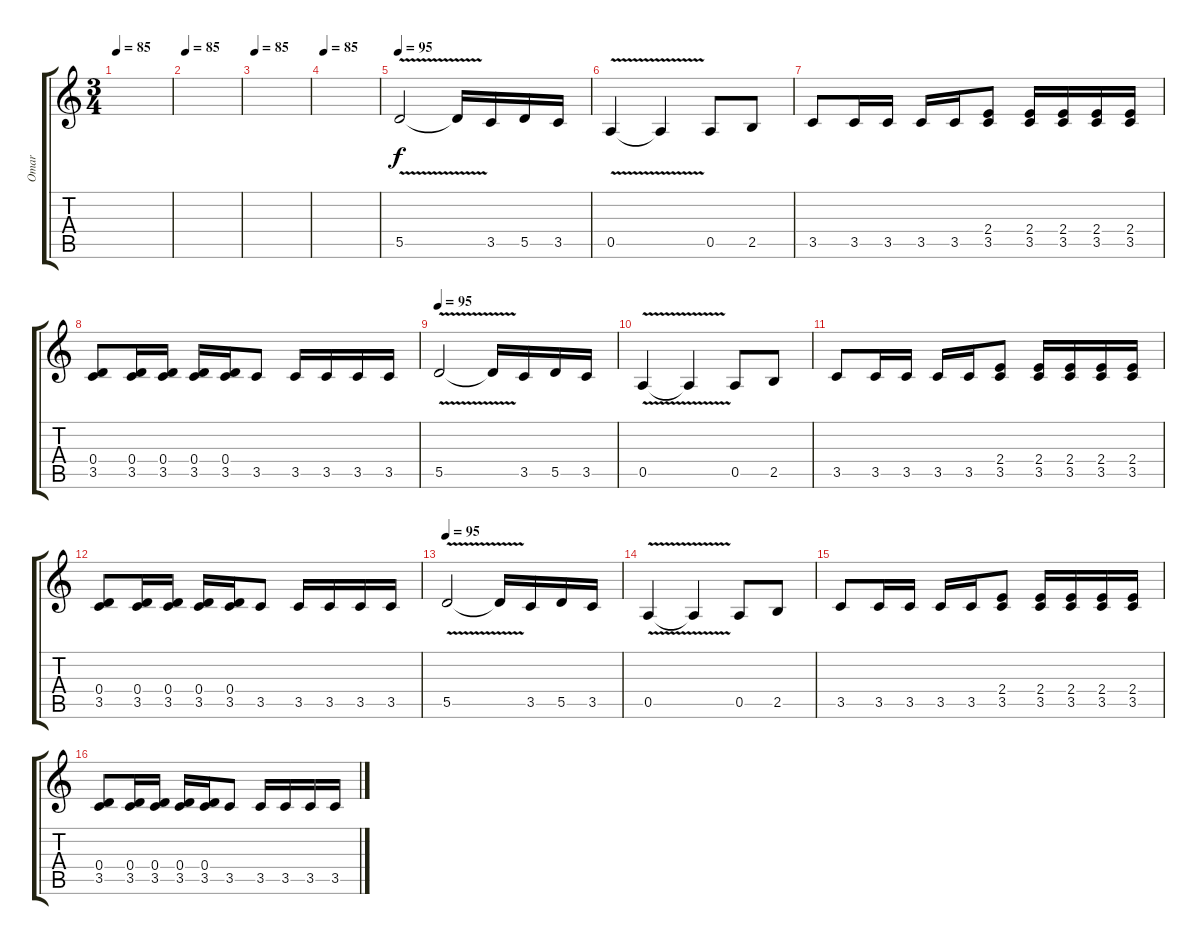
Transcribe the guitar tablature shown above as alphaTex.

\track ("Omar" "Omar") {instrument electricguitarclean}
\staff {score tabs}
\tuning (E4 B3 G3 D3 A2 E2) {hide}
\ts (3 4)
\tempo 85
\clef g2
\ks c
|
\tempo 85
|
\tempo 85
|
\tempo 85
|
\tempo 95
5.5{v}.2{volume 16 instrument overdrivenguitar} 5.5{t}.16 3.5.16 5.5.16 3.5.16 |
0.5{v}.4 0.5{t}.4 0.5.8 2.5.8 |
3.5.8 3.5.16 3.5.16 3.5.16 3.5.16 (2.4 3.5).8 (2.4 3.5).16 (2.4 3.5).16 (2.4 3.5).16 (2.4 3.5).16 |
(0.4 3.5).8 (0.4 3.5).16 (0.4 3.5).16 (0.4 3.5).16 (0.4 3.5).16 3.5.8 3.5.16 3.5.16 3.5.16 3.5.16 |
\tempo 95
5.5{v}.2{volume 16 instrument overdrivenguitar} 5.5{t}.16 3.5.16 5.5.16 3.5.16 |
0.5{v}.4 0.5{t}.4 0.5.8 2.5.8 |
3.5.8 3.5.16 3.5.16 3.5.16 3.5.16 (2.4 3.5).8 (2.4 3.5).16 (2.4 3.5).16 (2.4 3.5).16 (2.4 3.5).16 |
(0.4 3.5).8 (0.4 3.5).16 (0.4 3.5).16 (0.4 3.5).16 (0.4 3.5).16 3.5.8 3.5.16 3.5.16 3.5.16 3.5.16 |
\tempo 95
5.5{v}.2{volume 16 instrument overdrivenguitar} 5.5{t}.16 3.5.16 5.5.16 3.5.16 |
0.5{v}.4 0.5{t}.4 0.5.8 2.5.8 |
3.5.8 3.5.16 3.5.16 3.5.16 3.5.16 (2.4 3.5).8 (2.4 3.5).16 (2.4 3.5).16 (2.4 3.5).16 (2.4 3.5).16 |
(0.4 3.5).8 (0.4 3.5).16 (0.4 3.5).16 (0.4 3.5).16 (0.4 3.5).16 3.5.8 3.5.16 3.5.16 3.5.16 3.5.16
